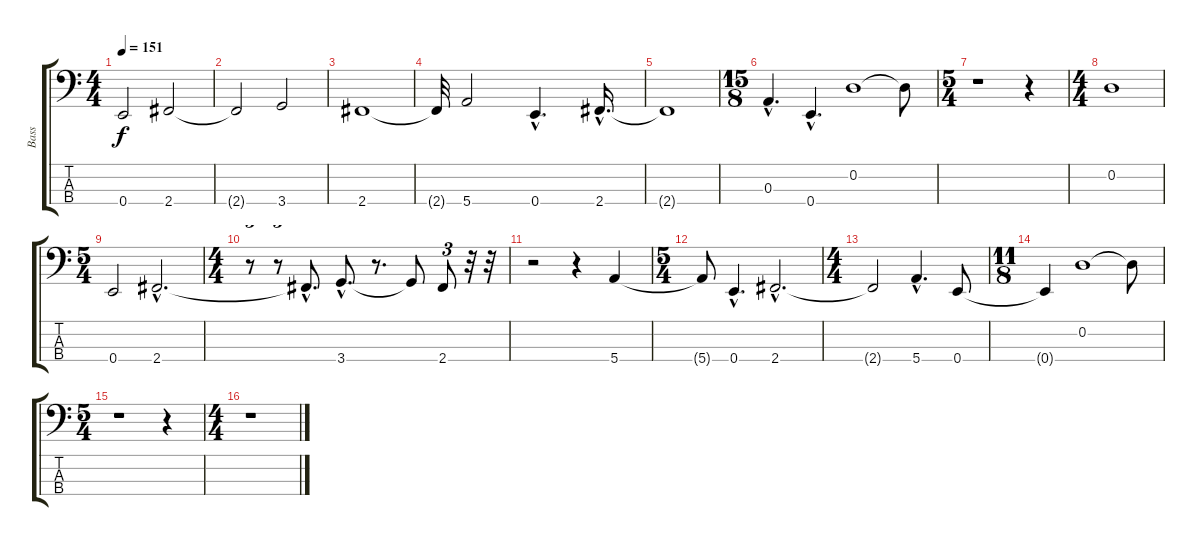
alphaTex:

\track ("Bass" "Bass") {instrument fretlessbass}
\staff {score tabs}
\tuning (G2 D2 A1 E1) {hide}
\ts (4 4)
\tempo 151
\clef f4
\ks c
0.4.2{dy f} 2.4.2 |
2.4{t}.2 3.4.2 |
2.4.1 |
2.4{t}.32 5.4.2 0.4{hac}.4{d} 2.4{hac}.16{d} |
2.4{t}.1 |
\ts (15 8)
0.3{hac}.4{d} 0.4{hac}.4{d} 0.2.1 0.2{t}.8 |
\ts (5 4)
r.1 r.4 |
\ts (4 4)
0.2.1 |
\ts (5 4)
0.4.2 2.4{hac}.2{d} |
\ts (4 4)
r.8{tu (3 2)} r.8{tu (3 2)} 2.4{hac t}.8{d} 3.4{hac}.8{d} r.8{d} 3.4{t}.8 2.4.8{tu (3 2)} r.32 r.32 |
r.2 r.4 5.4.4 |
\ts (5 4)
5.4{t}.8 0.4{hac}.4{d} 2.4{hac}.2{d} |
\ts (4 4)
2.4{t}.2 5.4{hac}.4{d} 0.4.8 |
\ts (11 8)
0.4{t}.4 0.2.1 0.2{t}.8 |
\ts (5 4)
r.1 r.4 |
\ts (4 4)
r.1
